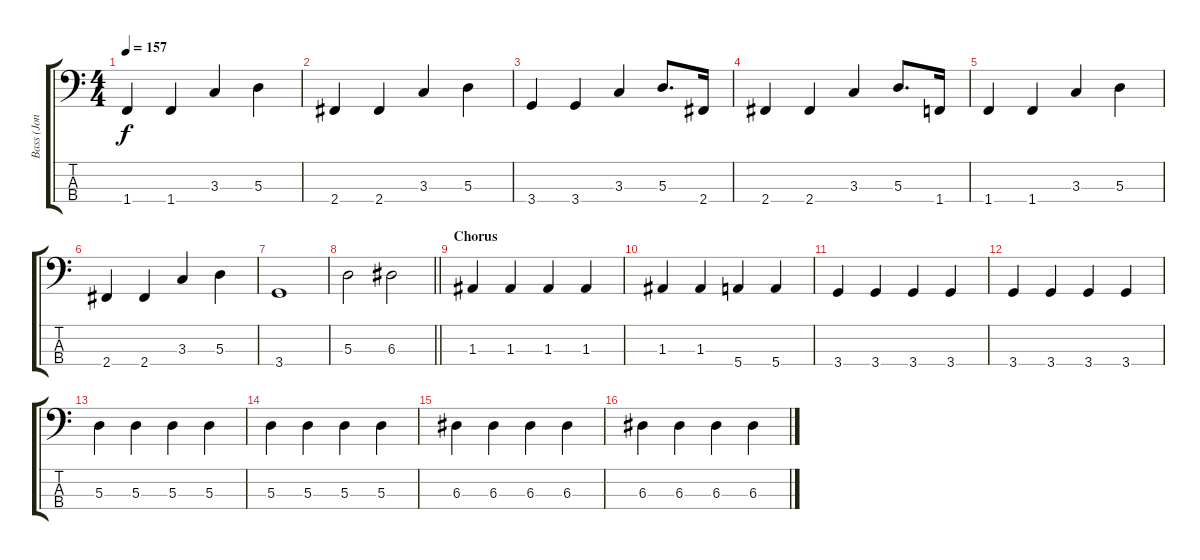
\track ("Bass (Jon Walker)" "Bass (Jon ") {instrument electricbassfinger}
\staff {score tabs}
\tuning (G2 D2 A1 E1) {hide}
\ts (4 4)
\tempo 157
\clef f4
\ks c
1.4.4{dy f} 1.4.4 3.3.4 5.3.4 |
2.4.4 2.4.4 3.3.4 5.3.4 |
3.4.4 3.4.4 3.3.4 5.3.8{d} 2.4.16 |
2.4.4 2.4.4 3.3.4 5.3.8{d} 1.4.16 |
1.4.4 1.4.4 3.3.4 5.3.4 |
2.4.4 2.4.4 3.3.4 5.3.4 |
3.4.1 |
\barLineRight lightlight
5.3.2 6.3.2 |
\section ("" "Chorus")
1.3.4 1.3.4 1.3.4 1.3.4 |
1.3.4 1.3.4 5.4.4 5.4.4 |
3.4.4 3.4.4 3.4.4 3.4.4 |
3.4.4 3.4.4 3.4.4 3.4.4 |
5.3.4 5.3.4 5.3.4 5.3.4 |
5.3.4 5.3.4 5.3.4 5.3.4 |
6.3.4 6.3.4 6.3.4 6.3.4 |
6.3.4 6.3.4 6.3.4 6.3.4
